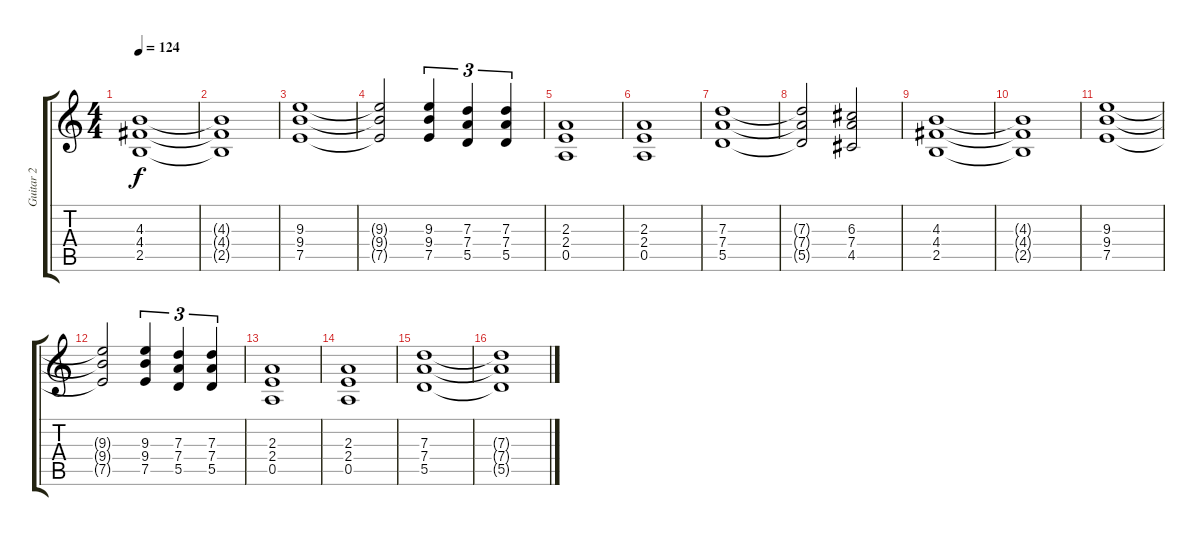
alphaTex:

\track ("Guitar 2" "Guitar 2") {instrument distortionguitar}
\staff {score tabs}
\tuning (E4 B3 G3 D3 A2 E2) {hide}
\ts (4 4)
\tempo 124
\clef g2
\ks c
(4.3 4.4 2.5).1{dy f} |
(4.3{t} 4.4{t} 2.5{t}).1 |
(9.3 9.4 7.5).1 |
(9.3{t} 9.4{t} 7.5{t}).2 (9.3 9.4 7.5).4{tu (3 2)} (7.3 7.4 5.5).4{tu (3 2)} (7.3 7.4 5.5).4{tu (3 2)} |
(2.3 2.4 0.5).1 |
(2.3 2.4 0.5).1 |
\section ("" "")
(7.3 7.4 5.5).1 |
(7.3{t} 7.4{t} 5.5{t}).2 (6.3 7.4 4.5).2 |
(4.3 4.4 2.5).1 |
(4.3{t} 4.4{t} 2.5{t}).1 |
(9.3 9.4 7.5).1 |
(9.3{t} 9.4{t} 7.5{t}).2 (9.3 9.4 7.5).4{tu (3 2)} (7.3 7.4 5.5).4{tu (3 2)} (7.3 7.4 5.5).4{tu (3 2)} |
(2.3 2.4 0.5).1 |
(2.3 2.4 0.5).1 |
\section ("" "")
(7.3 7.4 5.5).1 |
(7.3{t} 7.4{t} 5.5{t}).1
